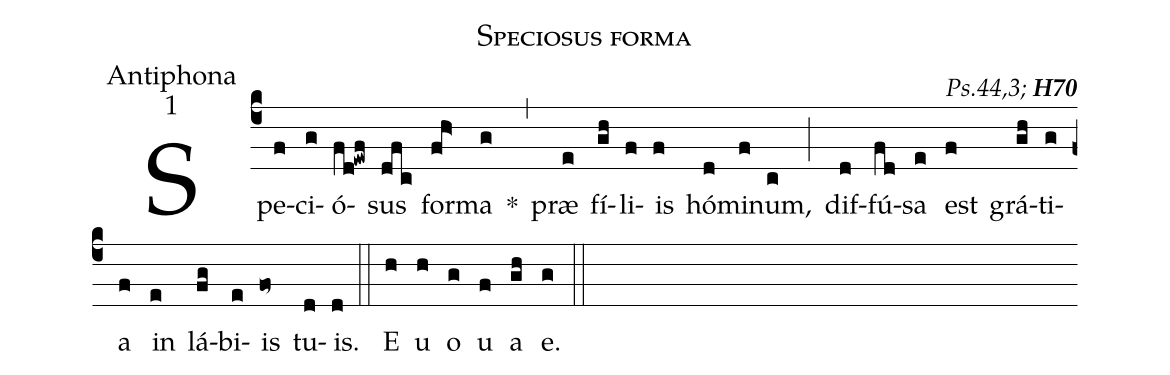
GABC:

name:Speciosus forma;
office-part:Antiphona;
mode:1;
commentary:{\itshape\mdseries Ps.44,3;\/} {\bfseries H70} ;
%%
(c4)Spe(f)ci(g)ó(fd!ewf)sus(dfc) for(fh>)ma(g) <sp>*</sp>(,) præ(e) fí(gh)li(f)is(f) hó(d)mi(f)num,(c) (;) dif(d)fú(fd)sa(e) est(f) grá(gh)ti(g)a(f) in(e) lá(fg)bi(e)is(fo~) tu(d)is.(d) (::) E(h) u(h) o(g) u(f) a(gh) e.(g) (::)
